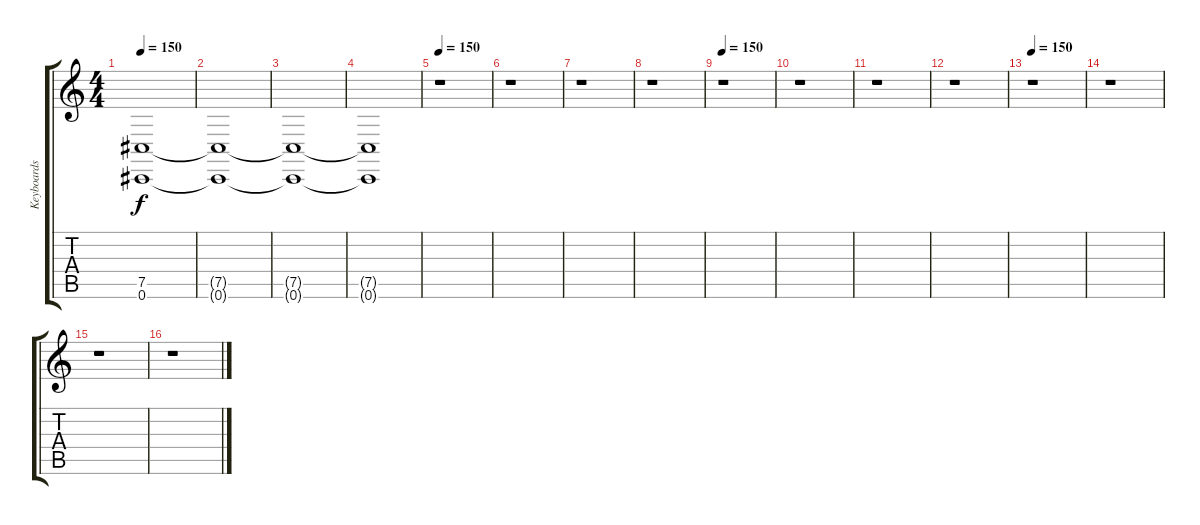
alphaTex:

\track ("Keyboards" "Keyboards") {instrument choiraahs}
\staff {score tabs}
\tuning (Db4 Ab3 E3 B2 Gb2 Db2) {hide}
\ts (4 4)
\tempo 150
\clef g2
\ks c
(7.5 0.6).1{dy f volume 13} |
(7.5{t} 0.6{t}).1 |
(7.5{t} 0.6{t}).1 |
(7.5{t} 0.6{t}).1 |
\tempo 150
r.1 |
r.1 |
r.1 |
r.1 |
\tempo 150
r.1 |
r.1 |
r.1 |
r.1 |
\tempo 150
r.1 |
r.1 |
r.1 |
r.1
